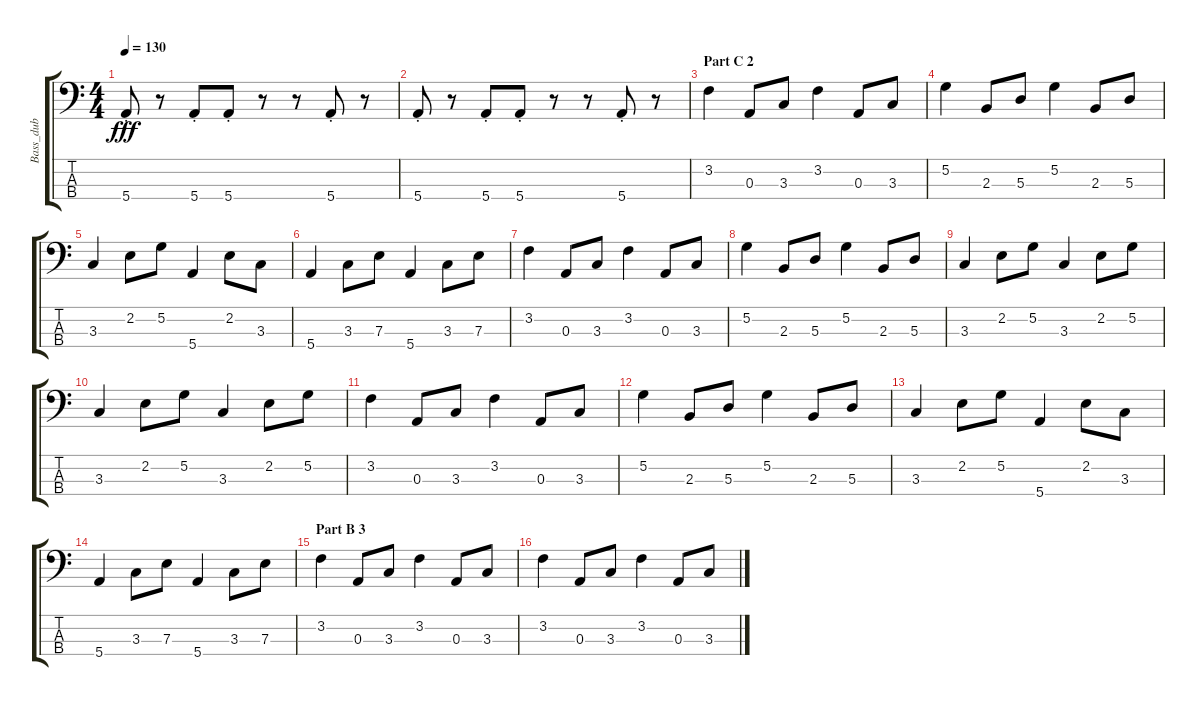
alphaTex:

\track ("Bass_dub" "Bass_dub") {instrument electricguitarmuted}
\staff {score tabs}
\tuning (G2 D2 A1 E1) {hide}
\ts (4 4)
\tempo 130
\clef f4
\ks c
5.4{st}.8{dy fff} r.8 5.4{st}.8 5.4{st}.8 r.8 r.8 5.4{st}.8 r.8 |
5.4{st}.8 r.8 5.4{st}.8 5.4{st}.8 r.8 r.8 5.4{st}.8 r.8 |
\section ("" "Part C 2")
3.2.4 0.3.8 3.3.8 3.2.4 0.3.8 3.3.8 |
5.2.4 2.3.8 5.3.8 5.2.4 2.3.8 5.3.8 |
3.3.4 2.2.8 5.2.8 5.4.4 2.2.8 3.3.8 |
5.4.4 3.3.8 7.3.8 5.4.4 3.3.8 7.3.8 |
3.2.4 0.3.8 3.3.8 3.2.4 0.3.8 3.3.8 |
5.2.4 2.3.8 5.3.8 5.2.4 2.3.8 5.3.8 |
3.3.4 2.2.8 5.2.8 3.3.4 2.2.8 5.2.8 |
3.3.4 2.2.8 5.2.8 3.3.4 2.2.8 5.2.8 |
3.2.4 0.3.8 3.3.8 3.2.4 0.3.8 3.3.8 |
5.2.4 2.3.8 5.3.8 5.2.4 2.3.8 5.3.8 |
3.3.4 2.2.8 5.2.8 5.4.4 2.2.8 3.3.8 |
5.4.4 3.3.8 7.3.8 5.4.4 3.3.8 7.3.8 |
\section ("" "Part B 3")
3.2.4 0.3.8 3.3.8 3.2.4 0.3.8 3.3.8 |
3.2.4 0.3.8 3.3.8 3.2.4 0.3.8 3.3.8
